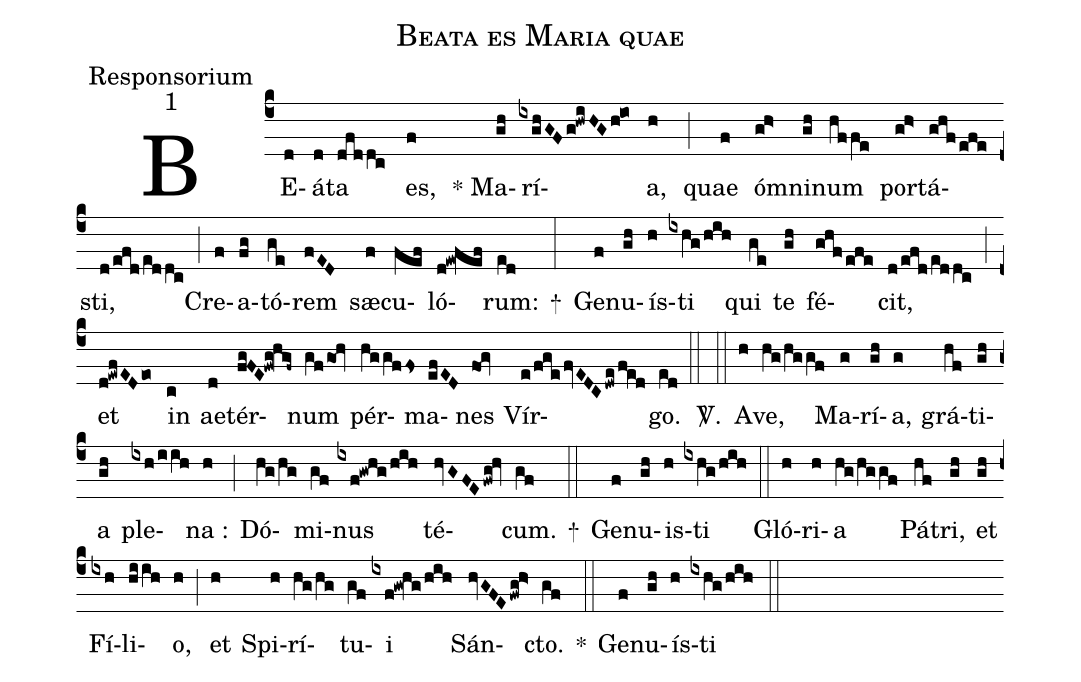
name:Beata es Maria quae;
office-part:Responsorium;
mode:1;
%%
(c4) BE(d)á(d)ta(dfd/dc) es,(f) *
Ma(gh)rí(ixghGF/g!hwi/HGh!io)a,(h) (;)
quae(f) óm(g!h>)ni(gh)num(hffe) por(g!h>)tá(ghf/efe)sti,(d/efd/eddc) (;)
Cre(f)a(fg)tó(ge)rem(fED) sæ(f)cu(fef)ló(d!ew!fef)rum:(ed) +(:)
Ge(f)nu(gh)ís(h)ti(ixhg/hih) qui(ge) te(gh) fé(ghf/efe)cit,(d/efd/ed/dc) (;)
et(d!ewfEDeo) in(c) ae(d)tér(fg!FE!fwg!hgf~)num(gf/go!hv)
pér(hggffs)ma(efED)nes(fo!gv) Vír(e/fge/fvEDC/dwe/f!ed)go.(ed) (::)
<sp>V/</sp>.(::)
A(h)ve,(hg/hggf) Ma(g)rí(gh)a,(g)
grá(hf)ti(gh)a(gh) ple(ixh/iih)na :(h) (;)
Dó(hg/hg)mi(gf)nus(ixf!gwhg/hih) té(hvG/FE/fwg!hv)cum.(gf) +(::)
Ge(f)nu(gh)is(h)ti(ixhg/hih) (::)
Gló(h)ri(h)a(hg/hggf) Pá(hf)tri,(gh) et(gh) Fí(ixh)li(hi/ih)o,(h) (;)
et(h) Spi(h)rí(hg/hg)tu(gf)i(ixf!gw!hg/hih) Sán(hvGFEfwg!h>)cto.(gf) *(::)
Ge(f)nu(gh)ís(h)ti(ixhg/hih) (::)
